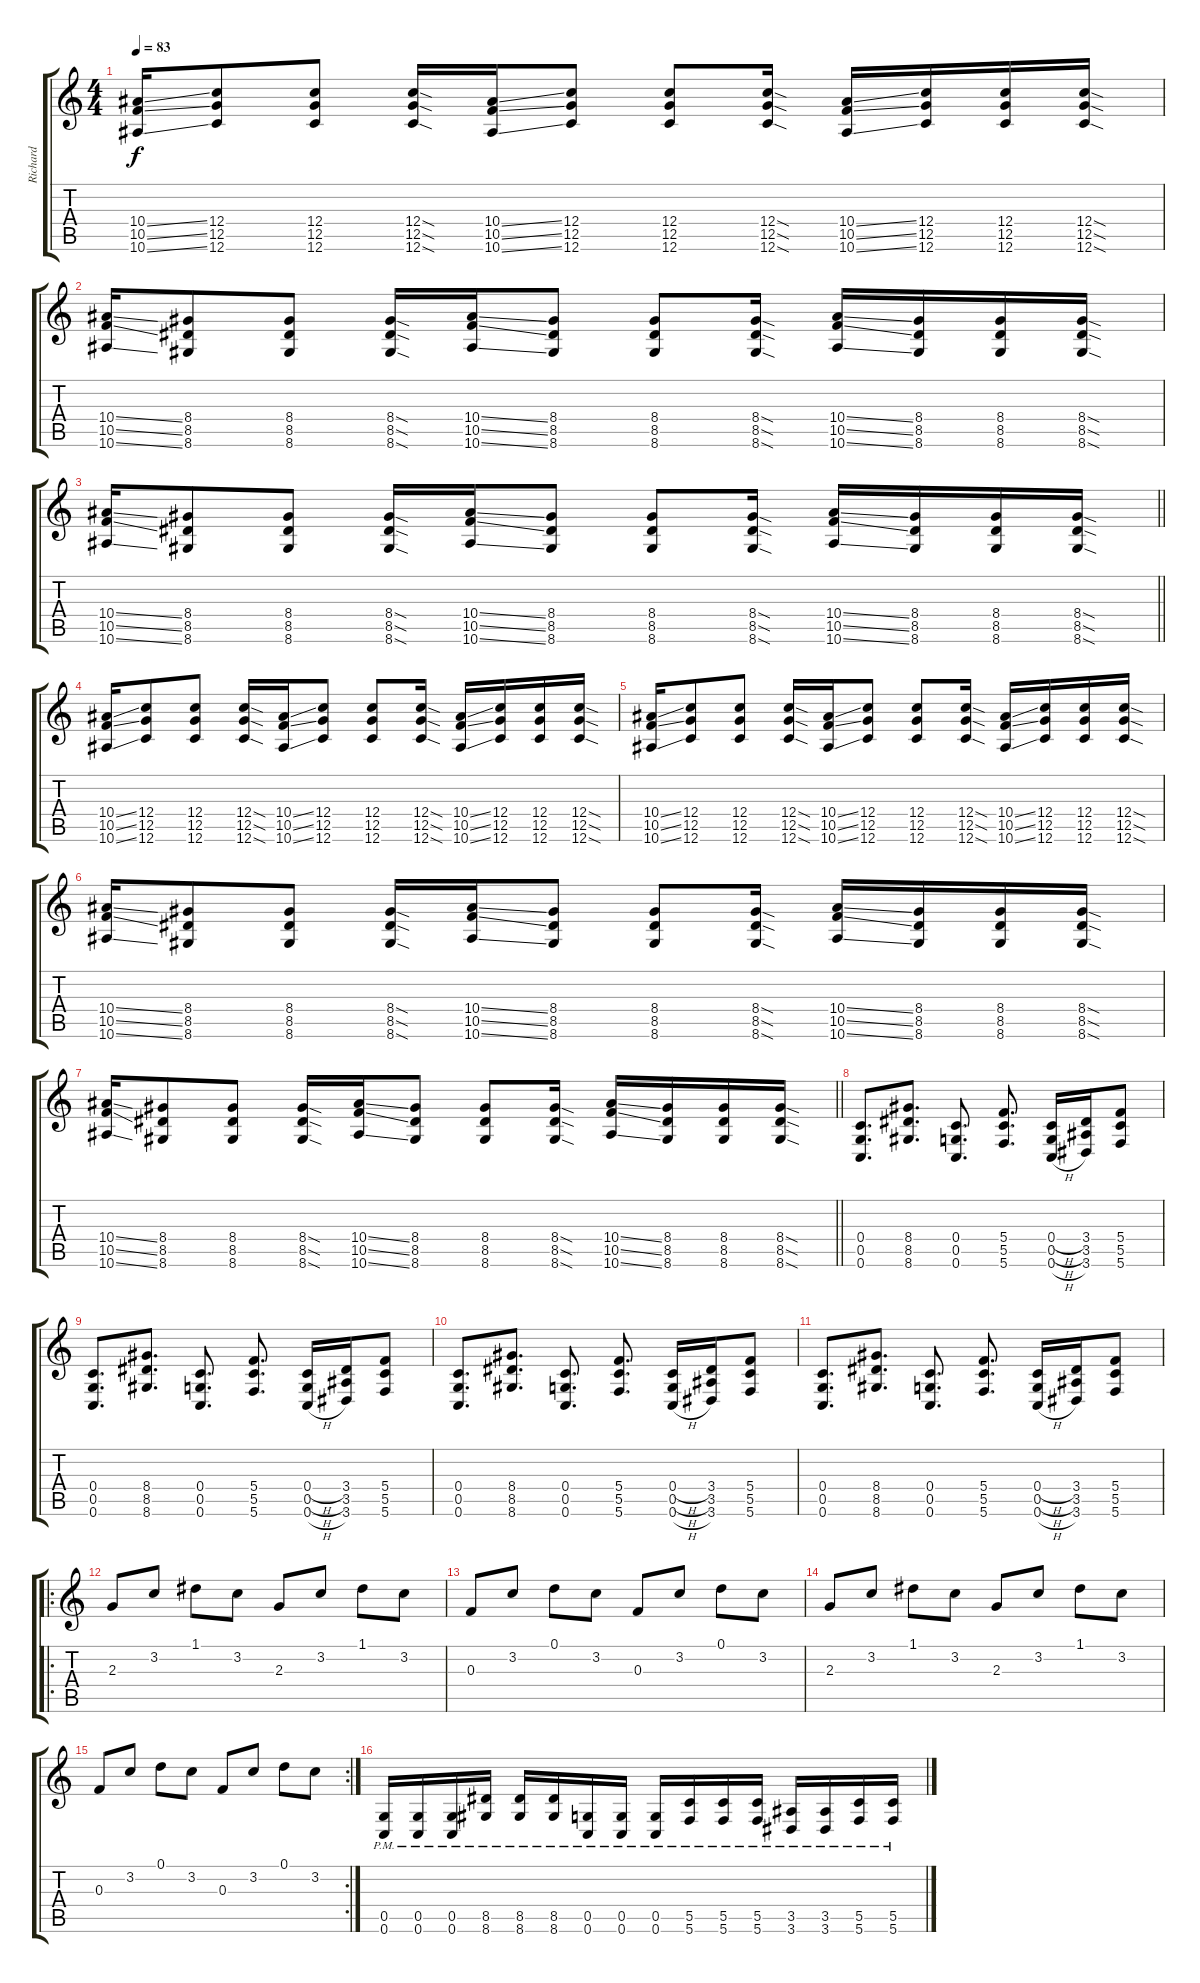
\track ("Richard" "Richard") {instrument distortionguitar}
\staff {score tabs}
\tuning (D4 A3 F3 C3 G2 C2) {hide}
\ts (4 4)
\tempo 83
\clef g2
\ks c
(10.4{ss} 10.5{ss} 10.6{ss}).16{dy f} (12.4 12.5 12.6).8 (12.4 12.5 12.6).8 (12.4{sod} 12.5{sod} 12.6{sod}).16 (10.4{ss} 10.5{ss} 10.6{ss}).16 (12.4 12.5 12.6).8 (12.4 12.5 12.6).8 (12.4{sod} 12.5{sod} 12.6{sod}).16 (10.4{ss} 10.5{ss} 10.6{ss}).16 (12.4 12.5 12.6).16 (12.4 12.5 12.6).16 (12.4{sod} 12.5{sod} 12.6{sod}).16 |
(10.4{ss} 10.5{ss} 10.6{ss}).16 (8.4 8.5 8.6).8 (8.4 8.5 8.6).8 (8.4{sod} 8.5{sod} 8.6{sod}).16 (10.4{ss} 10.5{ss} 10.6{ss}).16 (8.4 8.5 8.6).8 (8.4 8.5 8.6).8 (8.4{sod} 8.5{sod} 8.6{sod}).16 (10.4{ss} 10.5{ss} 10.6{ss}).16 (8.4 8.5 8.6).16 (8.4 8.5 8.6).16 (8.4{sod} 8.5{sod} 8.6{sod}).16 |
\barLineRight lightlight
(10.4{ss} 10.5{ss} 10.6{ss}).16 (8.4 8.5 8.6).8 (8.4 8.5 8.6).8 (8.4{sod} 8.5{sod} 8.6{sod}).16 (10.4{ss} 10.5{ss} 10.6{ss}).16 (8.4 8.5 8.6).8 (8.4 8.5 8.6).8 (8.4{sod} 8.5{sod} 8.6{sod}).16 (10.4{ss} 10.5{ss} 10.6{ss}).16 (8.4 8.5 8.6).16 (8.4 8.5 8.6).16 (8.4{sod} 8.5{sod} 8.6{sod}).16 |
(10.4{ss} 10.5{ss} 10.6{ss}).16 (12.4 12.5 12.6).8 (12.4 12.5 12.6).8 (12.4{sod} 12.5{sod} 12.6{sod}).16 (10.4{ss} 10.5{ss} 10.6{ss}).16 (12.4 12.5 12.6).8 (12.4 12.5 12.6).8 (12.4{sod} 12.5{sod} 12.6{sod}).16 (10.4{ss} 10.5{ss} 10.6{ss}).16 (12.4 12.5 12.6).16 (12.4 12.5 12.6).16 (12.4{sod} 12.5{sod} 12.6{sod}).16 |
(10.4{ss} 10.5{ss} 10.6{ss}).16 (12.4 12.5 12.6).8 (12.4 12.5 12.6).8 (12.4{sod} 12.5{sod} 12.6{sod}).16 (10.4{ss} 10.5{ss} 10.6{ss}).16 (12.4 12.5 12.6).8 (12.4 12.5 12.6).8 (12.4{sod} 12.5{sod} 12.6{sod}).16 (10.4{ss} 10.5{ss} 10.6{ss}).16 (12.4 12.5 12.6).16 (12.4 12.5 12.6).16 (12.4{sod} 12.5{sod} 12.6{sod}).16 |
(10.4{ss} 10.5{ss} 10.6{ss}).16 (8.4 8.5 8.6).8 (8.4 8.5 8.6).8 (8.4{sod} 8.5{sod} 8.6{sod}).16 (10.4{ss} 10.5{ss} 10.6{ss}).16 (8.4 8.5 8.6).8 (8.4 8.5 8.6).8 (8.4{sod} 8.5{sod} 8.6{sod}).16 (10.4{ss} 10.5{ss} 10.6{ss}).16 (8.4 8.5 8.6).16 (8.4 8.5 8.6).16 (8.4{sod} 8.5{sod} 8.6{sod}).16 |
\barLineRight lightlight
(10.4{ss} 10.5{ss} 10.6{ss}).16 (8.4 8.5 8.6).8 (8.4 8.5 8.6).8 (8.4{sod} 8.5{sod} 8.6{sod}).16 (10.4{ss} 10.5{ss} 10.6{ss}).16 (8.4 8.5 8.6).8 (8.4 8.5 8.6).8 (8.4{sod} 8.5{sod} 8.6{sod}).16 (10.4{ss} 10.5{ss} 10.6{ss}).16 (8.4 8.5 8.6).16 (8.4 8.5 8.6).16 (8.4{sod} 8.5{sod} 8.6{sod}).16 |
(0.4 0.5 0.6).8{d} (8.4 8.5 8.6).8{d} (0.4 0.5 0.6).8{d} (5.4 5.5 5.6).8{d} (0.4{h} 0.5{h} 0.6{h}).16 (3.4 3.5 3.6).16 (5.4 5.5 5.6).8 |
(0.4 0.5 0.6).8{d} (8.4 8.5 8.6).8{d} (0.4 0.5 0.6).8{d} (5.4 5.5 5.6).8{d} (0.4{h} 0.5{h} 0.6{h}).16 (3.4 3.5 3.6).16 (5.4 5.5 5.6).8 |
(0.4 0.5 0.6).8{d} (8.4 8.5 8.6).8{d} (0.4 0.5 0.6).8{d} (5.4 5.5 5.6).8{d} (0.4{h} 0.5{h} 0.6{h}).16 (3.4 3.5 3.6).16 (5.4 5.5 5.6).8 |
(0.4 0.5 0.6).8{d} (8.4 8.5 8.6).8{d} (0.4 0.5 0.6).8{d} (5.4 5.5 5.6).8{d} (0.4{h} 0.5{h} 0.6{h}).16 (3.4 3.5 3.6).16 (5.4 5.5 5.6).8 |
\ro
2.3.8{instrument electricguitarclean} 3.2.8 1.1.8 3.2.8 2.3.8 3.2.8 1.1.8 3.2.8 |
0.3.8 3.2.8 0.1.8 3.2.8 0.3.8 3.2.8 0.1.8 3.2.8 |
2.3.8{instrument electricguitarclean} 3.2.8 1.1.8 3.2.8 2.3.8 3.2.8 1.1.8 3.2.8 |
\rc 2
0.3.8 3.2.8 0.1.8 3.2.8 0.3.8 3.2.8 0.1.8 3.2.8 |
(0.5{pm} 0.6{pm}).16{volume 14 instrument distortionguitar} (0.5{pm} 0.6{pm}).16 (0.5{pm} 0.6{pm}).16 (8.5{pm} 8.6{pm}).16 (8.5{pm} 8.6{pm}).16 (8.5{pm} 8.6{pm}).16 (0.5{pm} 0.6{pm}).16 (0.5{pm} 0.6{pm}).16 (0.5{pm} 0.6{pm}).16 (5.5{pm} 5.6{pm}).16 (5.5{pm} 5.6{pm}).16 (5.5{pm} 5.6{pm}).16 (3.5{pm} 3.6{pm}).16 (3.5{pm} 3.6{pm}).16 (5.5{pm} 5.6{pm}).16 (5.5{pm} 5.6{pm}).16
